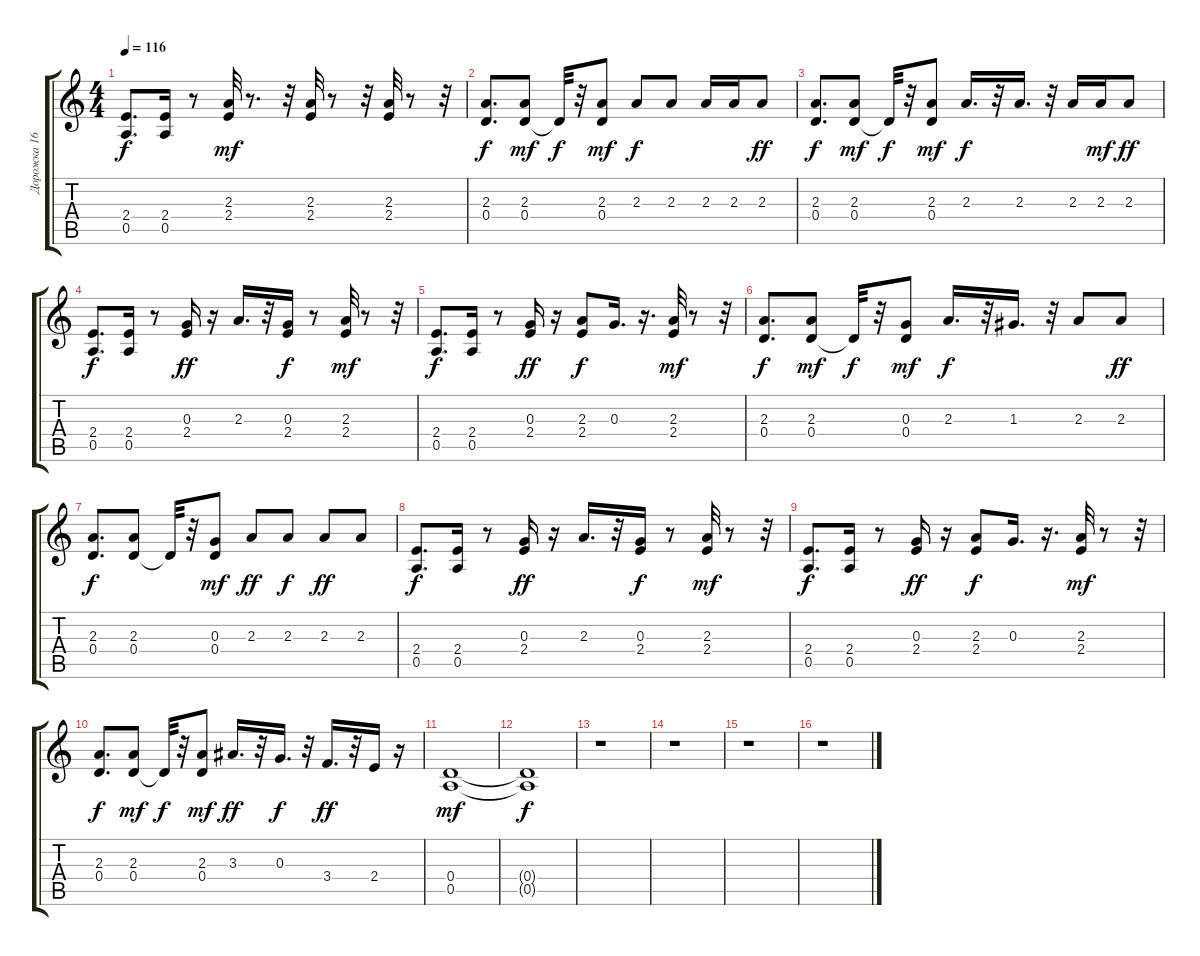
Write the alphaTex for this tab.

\track ("Дорожка 16" "Дорожка 16") {instrument distortionguitar}
\staff {score tabs}
\tuning (E4 B3 G3 D3 A2 E2) {hide}
\ts (4 4)
\tempo 116
\clef g2
\ks c
(2.4 0.5).8{d dy f} (2.4 0.5).16 r.8 (2.3 2.4).32{dy mf} r.8{d} r.32 (2.3 2.4).32 r.8 r.32 (2.3 2.4).32 r.8 r.32 |
(2.3 0.4).8{d dy f} (2.3 0.4).8{dy mf} 0.4{t}.32{dy f} r.32 (2.3 0.4).8{dy mf} 2.3.8{dy f} 2.3.8 2.3.16 2.3.16 2.3.8{dy ff} |
(2.3 0.4).8{d dy f} (2.3 0.4).8{dy mf} 0.4{t}.32{dy f} r.32 (2.3 0.4).8{dy mf} 2.3.16{d dy f} r.32 2.3.16{d} r.32 2.3.16 2.3.16{dy mf} 2.3.8{dy ff} |
(2.4 0.5).8{d dy f} (2.4 0.5).16 r.8 (0.3 2.4).16{dy ff} r.16 2.3.16{d} r.32 (0.3 2.4).16{dy f} r.8 (2.3 2.4).32{dy mf} r.8 r.32 |
(2.4 0.5).8{d dy f} (2.4 0.5).16 r.8 (0.3 2.4).16{dy ff} r.16 (2.3 2.4).8{dy f} 0.3.16{d} r.16{d} (2.3 2.4).32{dy mf} r.8 r.32 |
(2.3 0.4).8{d dy f} (2.3 0.4).8{dy mf} 0.4{t}.32{dy f} r.32 (0.3 0.4).8{dy mf} 2.3.16{d dy f} r.32 1.3.16{d} r.32 2.3.8 2.3.8{dy ff} |
(2.3 0.4).8{d dy f} (2.3 0.4).8 0.4{t}.32 r.32 (0.3 0.4).8{dy mf} 2.3.8{dy ff} 2.3.8{dy f} 2.3.8{dy ff} 2.3.8 |
(2.4 0.5).8{d dy f} (2.4 0.5).16 r.8 (0.3 2.4).16{dy ff} r.16 2.3.16{d} r.32 (0.3 2.4).16{dy f} r.8 (2.3 2.4).32{dy mf} r.8 r.32 |
(2.4 0.5).8{d dy f} (2.4 0.5).16 r.8 (0.3 2.4).16{dy ff} r.16 (2.3 2.4).8{dy f} 0.3.16{d} r.16{d} (2.3 2.4).32{dy mf} r.8 r.32 |
(2.3 0.4).8{d dy f} (2.3 0.4).8{dy mf} 0.4{t}.32{dy f} r.32 (2.3 0.4).8{dy mf} 3.3.16{d dy ff} r.32 0.3.16{d dy f} r.32 3.4.16{d dy ff} r.32 2.4.16 r.16 |
(0.4 0.5).1{dy mf} |
(0.4{t} 0.5{t}).1{dy f} |
r.1 |
r.1 |
r.1 |
r.1
